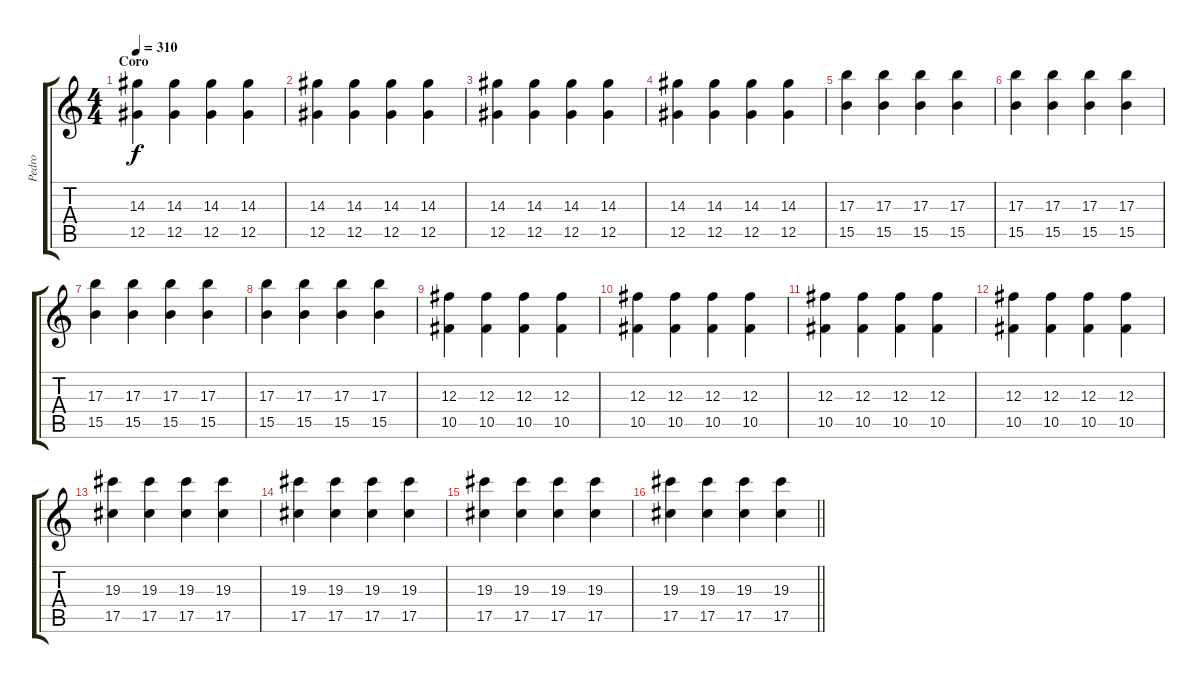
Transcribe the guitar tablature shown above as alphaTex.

\track ("Pedro" "Pedro") {instrument overdrivenguitar}
\staff {score tabs}
\tuning (Eb4 Bb3 Gb3 Db3 Ab2 Eb2) {hide}
\ts (4 4)
\section ("" "Coro")
\tempo 310
\clef g2
\ks c
(14.3 12.5).4{dy f} (14.3 12.5).4 (14.3 12.5).4 (14.3 12.5).4 |
(14.3 12.5).4 (14.3 12.5).4 (14.3 12.5).4 (14.3 12.5).4 |
(14.3 12.5).4 (14.3 12.5).4 (14.3 12.5).4 (14.3 12.5).4 |
(14.3 12.5).4 (14.3 12.5).4 (14.3 12.5).4 (14.3 12.5).4 |
(17.3 15.5).4 (17.3 15.5).4 (17.3 15.5).4 (17.3 15.5).4 |
(17.3 15.5).4 (17.3 15.5).4 (17.3 15.5).4 (17.3 15.5).4 |
(17.3 15.5).4 (17.3 15.5).4 (17.3 15.5).4 (17.3 15.5).4 |
(17.3 15.5).4 (17.3 15.5).4 (17.3 15.5).4 (17.3 15.5).4 |
(12.3 10.5).4 (12.3 10.5).4 (12.3 10.5).4 (12.3 10.5).4 |
(12.3 10.5).4 (12.3 10.5).4 (12.3 10.5).4 (12.3 10.5).4 |
(12.3 10.5).4 (12.3 10.5).4 (12.3 10.5).4 (12.3 10.5).4 |
(12.3 10.5).4 (12.3 10.5).4 (12.3 10.5).4 (12.3 10.5).4 |
(19.3 17.5).4 (19.3 17.5).4 (19.3 17.5).4 (19.3 17.5).4 |
(19.3 17.5).4 (19.3 17.5).4 (19.3 17.5).4 (19.3 17.5).4 |
(19.3 17.5).4 (19.3 17.5).4 (19.3 17.5).4 (19.3 17.5).4 |
\barLineRight lightlight
(19.3 17.5).4 (19.3 17.5).4 (19.3 17.5).4 (19.3 17.5).4
